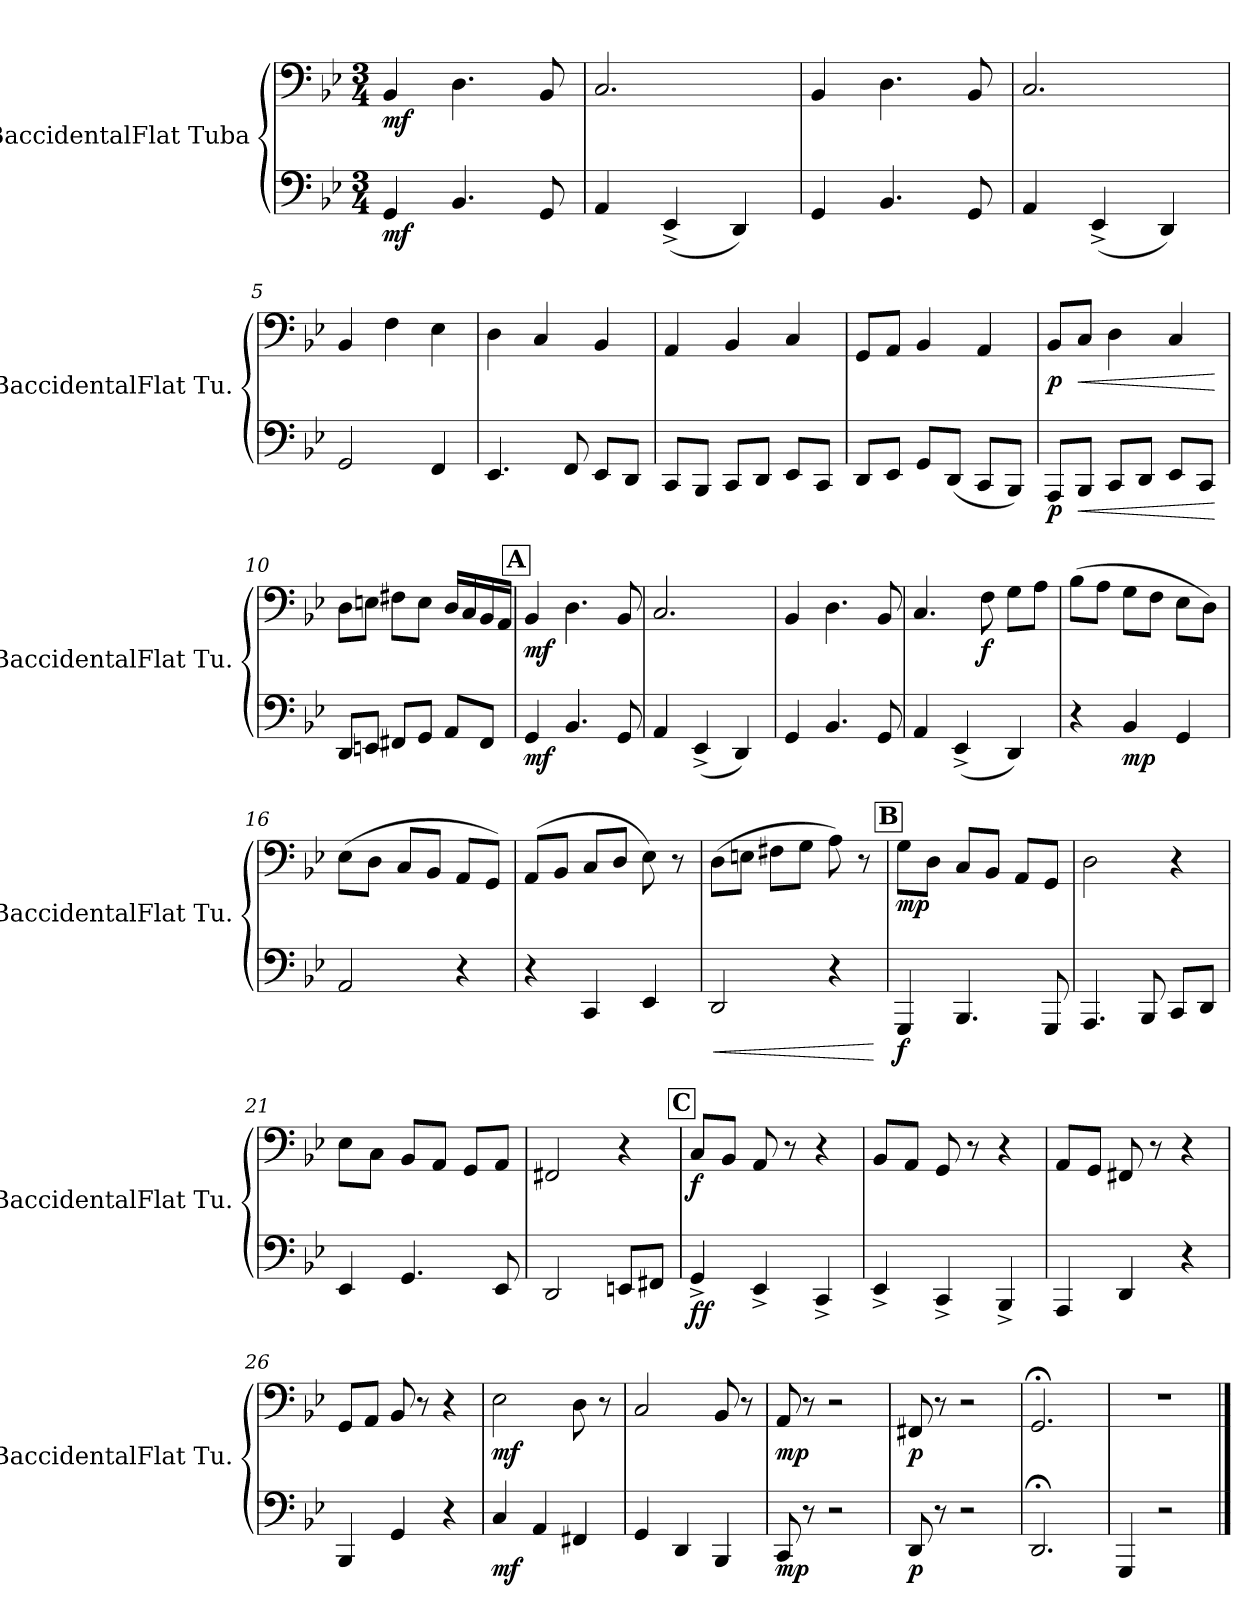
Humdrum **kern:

**kern	**dynam	**kern	**dynam
*part2	*part2	*part1	*part1
*staff2	*staff2	*staff1	*staff1
*I"BaccidentalFlat Tuba	*	*I"BaccidentalFlat Tuba	*
*I'BaccidentalFlat Tu.	*	*I'BaccidentalFlat Tu.	*
*clefF4	*	*clefF4	*
*k[b-e-]	*	*k[b-e-]	*
*M3/4	*	*M3/4	*
*MM100	*	*MM100	*
=1	=1	=1	=1
!	!LO:DY:b	!	!LO:DY:b
4GG/	mf	4BB-/	mf
4.BB-/	.	4.D\	.
8GG/	.	8BB-/	.
=2	=2	=2	=2
4AA/	.	2.C/	.
(4EE-^/	.	.	.
4DD/)	.	.	.
=3	=3	=3	=3
4GG/	.	4BB-/	.
4.BB-/	.	4.D\	.
8GG/	.	8BB-/	.
=4	=4	=4	=4
4AA/	.	2.C/	.
(4EE-^/	.	.	.
4DD/)	.	.	.
=5	=5	=5	=5
2GG/	.	4BB-/	.
.	.	4F\	.
4FF/	.	4E-\	.
=6	=6	=6	=6
4.EE-/	.	4D\	.
.	.	4C/	.
8FF/	.	.	.
8EE-/L	.	4BB-/	.
8DD/J	.	.	.
=7	=7	=7	=7
8CC/L	.	4AA/	.
8BBB-/J	.	.	.
8CC/L	.	4BB-/	.
8DD/J	.	.	.
8EE-/L	.	4C/	.
8CC/J	.	.	.
!!LO:LB:g=z
=8	=8	=8	=8
8DD/L	.	8GG/L	.
8EE-/J	.	8AA/J	.
8GG/L	.	4BB-/	.
(8DD/J	.	.	.
8CC/L	.	4AA/	.
8BBB-/J)	.	.	.
=9	=9	=9	=9
!	!LO:DY:b	!	!LO:DY:b
8AAA/L	p	8BB-/L	p
!	!LO:HP:b	!	!LO:HP:b
8BBB-/J	<	8C/J	<
8CC/L	.	4D\	.
8DD/J	.	.	.
8EE-/L	.	4C/	.
8CC/J	.	.	.
.	[	.	[
=10	=10	=10	=10
8DD/L	.	8D\L	.
8EEn/J	.	8En\J	.
8FF#X/L	.	8F#X\L	.
8GG/J	.	8E\J	.
8AA/L	.	16D/LL	.
.	.	16C/	.
8FF#/J	.	16BB-/	.
.	.	16AA/JJ	.
!!LO:REH:place=s1:a:B:fs=14:t=A
=11	=11	=11	=11
!	!LO:DY:b	!	!LO:DY:b
4GG/	mf	4BB-/	mf
4.BB-/	.	4.D\	.
8GG/	.	8BB-/	.
=12	=12	=12	=12
4AA/	.	2.C/	.
(4EE-^/	.	.	.
4DD/)	.	.	.
=13	=13	=13	=13
4GG/	.	4BB-/	.
4.BB-/	.	4.D\	.
8GG/	.	8BB-/	.
!!LO:LB:g=z
=14	=14	=14	=14
4AA/	.	4.C/	.
(4EE-^/	.	.	.
!	!	!	!LO:DY:b
.	.	8F\	f
4DD/)	.	8G\L	.
.	.	8A\J	.
=15	=15	=15	=15
4r	.	(8B-\L	.
.	.	8A\J	.
!	!LO:DY:b	!	!
4BB-/	mp	8G\L	.
.	.	8F\J	.
4GG/	.	8E-\L	.
.	.	8D\J)	.
=16	=16	=16	=16
2AA/	.	(8E-\L	.
.	.	8D\J	.
.	.	8C/L	.
.	.	8BB-/J	.
4r	.	8AA/L	.
.	.	8GG/J)	.
=17	=17	=17	=17
4r	.	(8AA/L	.
.	.	8BB-/J	.
4CC/	.	8C/L	.
.	.	8D/J	.
4EE-/	.	8E-\)	.
.	.	8r	.
=18	=18	=18	=18
!	!LO:HP:b	!	!
2DD/	<	(8D\L	.
.	.	8En\J	.
.	.	8F#X\L	.
.	.	8G\J	.
4r	.	8A\)	.
.	.	8r	.
.	[	.	.
!!LO:REH:place=s1:a:B:fs=14:t=B
=19	=19	=19	=19
!	!LO:DY:b	!	!LO:DY:b
4GGG/	f	8G\L	mp
.	.	8D\J	.
4.BBB-/	.	8C/L	.
.	.	8BB-/J	.
.	.	8AA/L	.
8GGG/	.	8GG/J	.
!!LO:LB:g=z
=20	=20	=20	=20
4.AAA/	.	2D\	.
8BBB-/	.	.	.
8CC/L	.	4r	.
8DD/J	.	.	.
=21	=21	=21	=21
4EE-/	.	8E-\L	.
.	.	8C\J	.
4.GG/	.	8BB-/L	.
.	.	8AA/J	.
.	.	8GG/L	.
8EE-/	.	8AA/J	.
=22	=22	=22	=22
2DD/	.	2FF#X/	.
8EEn/L	.	4r	.
8FF#X/J	.	.	.
!!LO:REH:place=s1:a:B:fs=14:t=C
=23	=23	=23	=23
!	!LO:DY:b	!	!LO:DY:b
4GG^/	ff	8C/L	f
.	.	8BB-/J	.
4EE-^/	.	8AA/	.
.	.	8r	.
4CC^/	.	4r	.
=24	=24	=24	=24
4EE-^/	.	8BB-/L	.
.	.	8AA/J	.
4CC^/	.	8GG/	.
.	.	8r	.
4BBB-^/	.	4r	.
=25	=25	=25	=25
4AAA/	.	8AA/L	.
.	.	8GG/J	.
4DD/	.	8FF#X/	.
.	.	8r	.
4r	.	4r	.
!!LO:LB:g=z
=26	=26	=26	=26
4BBB-/	.	8GG/L	.
.	.	8AA/J	.
4GG/	.	8BB-/	.
.	.	8r	.
4r	.	4r	.
=27	=27	=27	=27
!	!LO:DY:b	!	!LO:DY:b
4C/	mf	2E-\	mf
4AA/	.	.	.
4FF#X/	.	8D\	.
.	.	8r	.
=28	=28	=28	=28
4GG/	.	2C/	.
4DD/	.	.	.
4BBB-/	.	8BB-/	.
.	.	8r	.
=29	=29	=29	=29
!	!LO:DY:b	!	!LO:DY:b
8CC/	mp	8AA/	mp
8r	.	8r	.
2r	.	2r	.
=30	=30	=30	=30
!	!LO:DY:b	!	!LO:DY:b
8DD/	p	8FF#X/	p
8r	.	8r	.
2r	.	2r	.
=31	=31	=31	=31
2.DD;</	.	2.GG;</	.
=32	=32	=32	=32
4GGG/	.	2.r	.
2r	.	.	.
==	==	==	==
*-	*-	*-	*-
